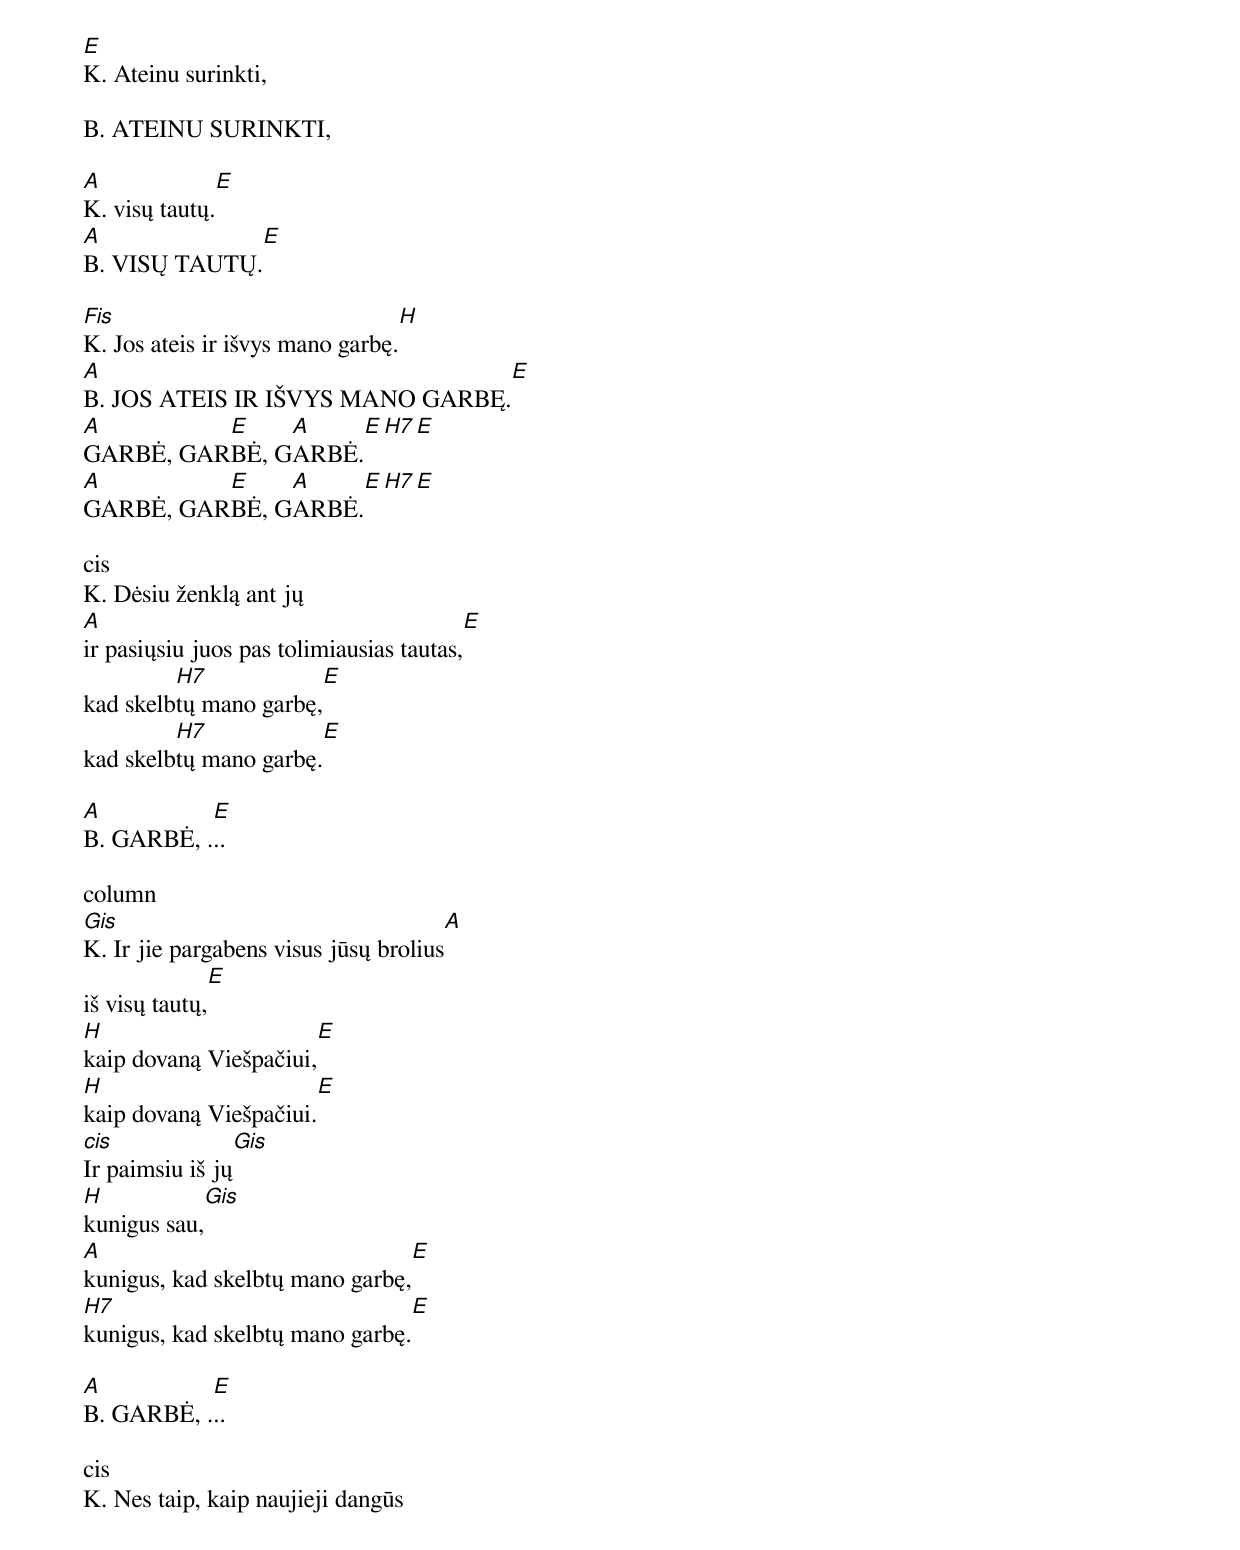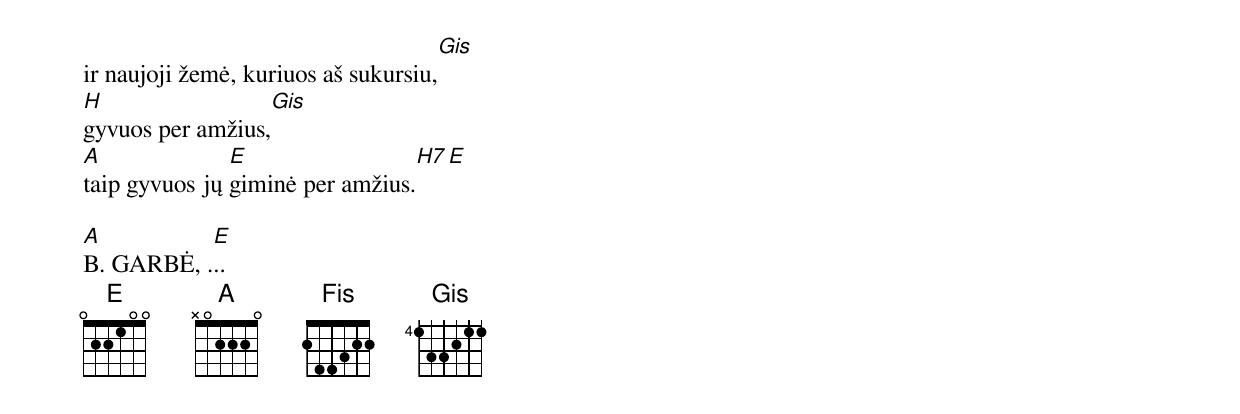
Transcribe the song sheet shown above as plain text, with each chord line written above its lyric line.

E
K. Ateinu surinkti,

B. ATEINU SURINKTI,

A                   E
K. visų tautų.
A                   E
B. VISŲ TAUTŲ.

Fis                                            H
K. Jos ateis ir išvys mano garbę.
A                                                      E
B. JOS ATEIS IR IŠVYS MANO GARBĘ.
A         E    A        E     H7     E
GARBĖ, GARBĖ, GARBĖ.
A         E    A        E     H7     E
GARBĖ, GARBĖ, GARBĖ.

cis
K. Dėsiu ženklą ant jų
A                                                                        E
ir pasiųsiu juos pas tolimiausias tautas,
         H7                             E
kad skelbtų mano garbę,
         H7                             E
kad skelbtų mano garbę.

A          E
B. GARBĖ, ...

column
Gis                                                A
K. Ir jie pargabens visus jūsų brolius
                       E
iš visų tautų,
H                            E
kaip dovaną Viešpačiui,
H                            E
kaip dovaną Viešpačiui.
cis                 Gis
Ir paimsiu iš jų
H             Gis
kunigus sau,
A                                                       E
kunigus, kad skelbtų mano garbę,
H7                                                      E
kunigus, kad skelbtų mano garbę.

A          E
B. GARBĖ, ...

cis
K. Nes taip, kaip naujieji dangūs
                                                           Gis
ir naujoji žemė, kuriuos aš sukursiu,
H                          Gis
gyvuos per amžius,
A              E                     H7            E
taip gyvuos jų giminė per amžius.

A          E
B. GARBĖ, ...
